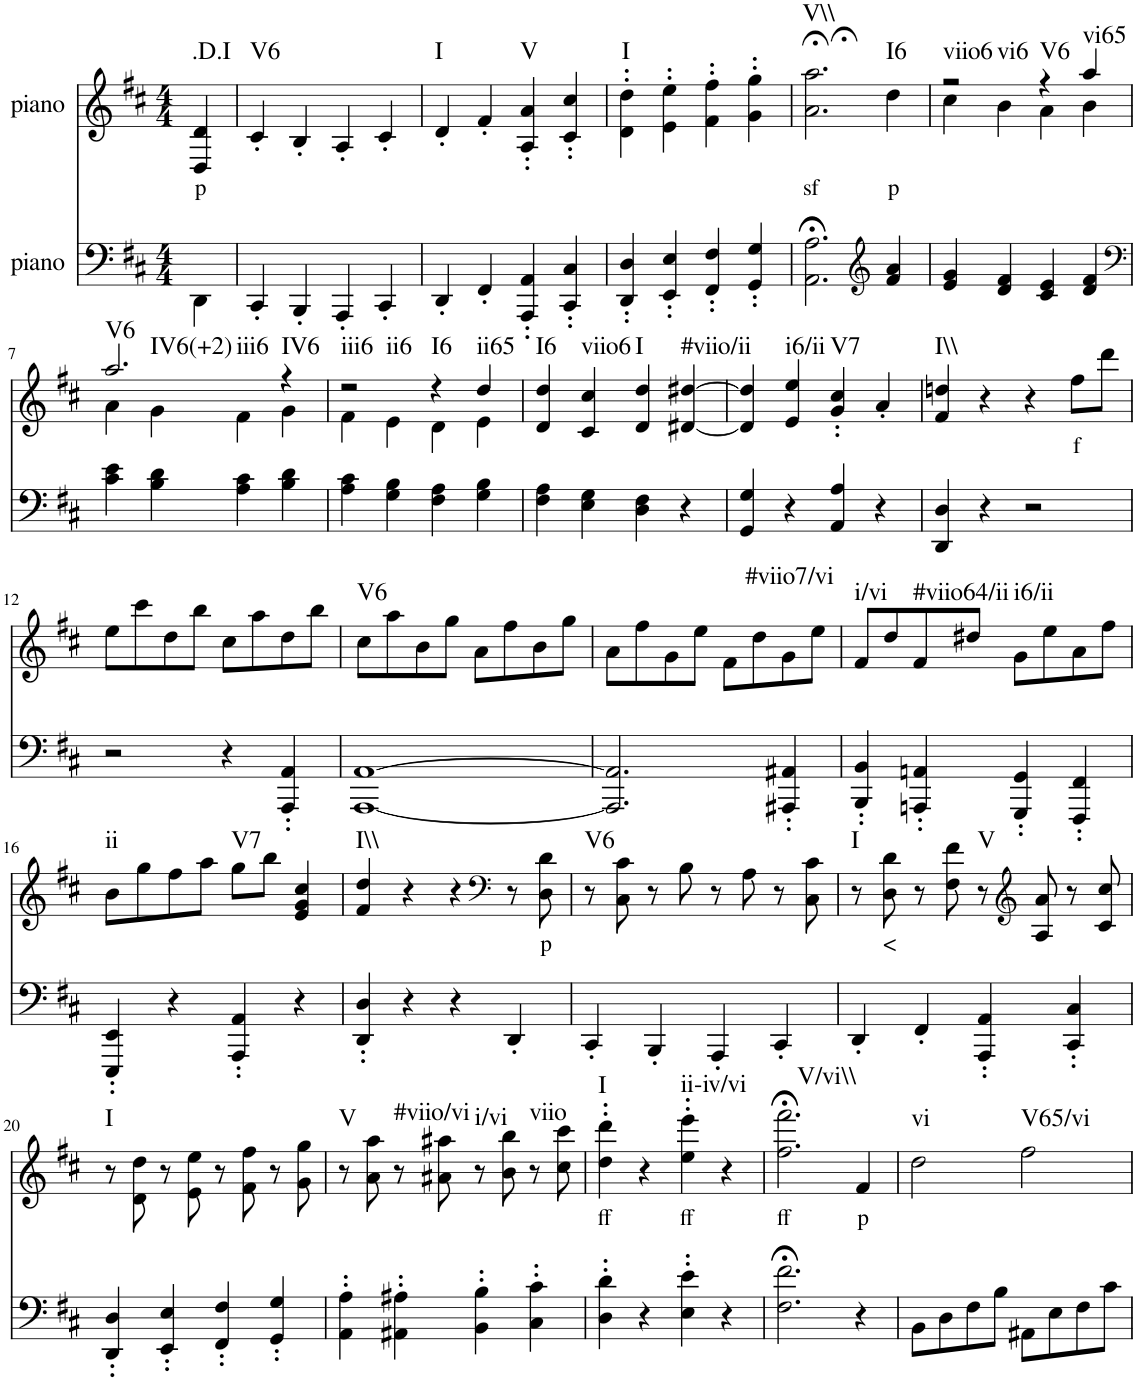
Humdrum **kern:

**kern	**kern	**text	**harte
*part2	*part1	*part1	*part1
*staff2	*staff1	*staff1	*
*I"piano	*I"piano	*	*
*I'Pno	*I'Pno	*	*
*clefF4	*clefG2	*	*
*k[f#c#]	*k[f#c#]	*	*
*D:	*D:	*	*
*M4/4	*M4/4	*	*
=1	=1	=1	=1
!	!	!LO:LY:b	!LO:H:kt=.D.I
4DD\	4D/ 4d/	p	N
=2	=2	=2	=2
!	!	!	!LO:H:kt=V6
4CC#'/	4c#'/	.	N
4BBB'/	4B'/	.	.
4AAA'/	4A'/	.	.
4CC#'/	4c#'/	.	.
=3	=3	=3	=3
!	!	!	!LO:H:kt=I
4DD'/	4d'/	.	N
4FF#'/	4f#'/	.	.
!	!	!	!LO:H:kt=V
4AAA/' 4AA/'	4A/' 4a/'	.	N
4CC#/' 4C#/'	4c#/' 4cc#/'	.	.
=4	=4	=4	=4
!	!	!	!LO:H:kt=I
4DD/' 4D/'	4d\' 4dd\'	.	N
4EE/' 4E/'	4e\' 4ee\'	.	.
4FF#/' 4F#/'	4f#\' 4ff#\'	.	.
4GG/' 4G/'	4g\' 4gg\'	.	.
=5	=5	=5	=5
!	!	!LO:LY:b	!LO:H:kt=V\\
2.AA\;< 2.A\;<	2.a\;< 2.aa\;<	sf	N
*clefG2	*	*	*
!	!	!LO:LY:b	!LO:H:kt=I6
4f#/ 4a/	4dd\	p	N
=6	=6	=6	=6
*	*^	*	*
!	!	!	!	!LO:H:n=1:kt=viio6
!	!	!	!	!LO:H:n=2:kt=vi6
4e/ 4g/	2r	4cc#\	.	N N
4d/ 4f#/	.	4b\	.	.
!	!	!	!	!LO:H:kt=V6
4c#/ 4e/	4r	4a\	.	N
!	!	!	!	!LO:H:kt=vi65
4d/ 4f#/	4aa/	4b\	.	N
!!LO:LB:g=z	!!
=7	=7	=7	=7	=7
*clefF4	*	*	*	*
!	!	!	!	!LO:H:n=1:kt=V6
!	!	!	!	!LO:H:n=2:kt=IV6(+2)
!	!	!	!	!LO:H:n=3:kt=iii6
4c#\ 4e\	2.aa/	4a\	.	N N N
4B\ 4d\	.	4g\	.	.
4A\ 4c#\	.	4f#\	.	.
!	!	!	!	!LO:H:kt=IV6
4B\ 4d\	4r	4g\	.	N
=8	=8	=8	=8	=8
!	!	!	!	!LO:H:n=1:kt=iii6
!	!	!	!	!LO:H:n=2:kt=ii6
4A\ 4c#\	2r	4f#\	.	N N
4G\ 4B\	.	4e\	.	.
!	!	!	!	!LO:H:kt=I6
4F#\ 4A\	4r	4d\	.	N
!	!	!	!	!LO:H:kt=ii65
4G\ 4B\	4dd/	4e\	.	N
=9	=9	=9	=9	=9
!	!	!	!	!LO:H:kt=I6
*	*v	*v	*	*
4F#\ 4A\	4d/ 4dd/	.	N
!	!	!	!LO:H:kt=viio6
4E\ 4G\	4c#/ 4cc#/	.	N
!	!	!	!LO:H:kt=I
4D\ 4F#\	4d/ 4dd/	.	N
!	!	!	!LO:H:kt=#viio/ii
4r	[4d#X/ [4dd#X/	.	N
=10	=10	=10	=10
4GG/ 4G/	4d#/] 4dd#/]	.	.
!	!	!	!LO:H:kt=i6/ii
4r	4e/ 4ee/	.	N
!	!	!	!LO:H:kt=V7
4AA/ 4A/	4g/' 4cc#/'	.	N
4r	4a'/	.	.
=11	=11	=11	=11
!	!	!	!LO:H:kt=I\\
4DD/ 4D/	4f#/ 4ddn/	.	N
4r	4r	.	.
2r	4r	.	.
!	!	!LO:LY:b	!
.	8ff#\L	f	.
.	8ddd\J	.	.
!!LO:LB:g=z
=12	=12	=12	=12
2r	8ee\L	.	.
.	8ccc#\	.	.
.	8dd\	.	.
.	8bb\J	.	.
4r	8cc#\L	.	.
.	8aa\	.	.
4AAA/' 4AA/'	8dd\	.	.
.	8bb\J	.	.
=13	=13	=13	=13
!	!	!	!LO:H:kt=V6
[1AAA [1AA	8cc#\L	.	N
.	8aa\	.	.
.	8b\	.	.
.	8gg\J	.	.
.	8a\L	.	.
.	8ff#\	.	.
.	8b\	.	.
.	8gg\J	.	.
=14	=14	=14	=14
2.AAA/] 2.AA/]	8a\L	.	.
.	8ff#\	.	.
.	8g\	.	.
.	8ee\J	.	.
.	8f#\L	.	.
.	8dd\	.	.
!	!	!	!LO:H:kt=#viio7/vi
4AAA#X/' 4AA#X/'	8g\	.	N
.	8ee\J	.	.
=15	=15	=15	=15
!	!	!	!LO:H:kt=i/vi
4BBB/' 4BB/'	8f#/L	.	N
.	8dd/	.	.
!	!	!	!LO:H:kt=#viio64/ii
4AAAn/' 4AAn/'	8f#/	.	N
.	8dd#X/J	.	.
!	!	!	!LO:H:kt=i6/ii
4GGG/' 4GG/'	8g\L	.	N
.	8ee\	.	.
4FFF#/' 4FF#/'	8a\	.	.
.	8ff#\J	.	.
!!LO:LB:g=z
=16	=16	=16	=16
!	!	!	!LO:H:kt=ii
4EEE/' 4EE/'	8b\L	.	N
.	8gg\	.	.
4r	8ff#\	.	.
.	8aa\J	.	.
!	!	!	!LO:H:kt=V7
4AAA/' 4AA/'	8gg\L	.	N
.	8bb\J	.	.
4r	4e/ 4g/ 4cc#/	.	.
=17	=17	=17	=17
!	!	!	!LO:H:kt=I\\
4DD/' 4D/'	4f#/ 4dd/	.	N
4r	4r	.	.
4r	4r	.	.
*	*clefF4	*	*
4DD'/	8r	.	.
!	!	!LO:LY:b	!
.	8D\ 8d\	p	.
=18	=18	=18	=18
!	!	!	!LO:H:kt=V6
4CC#'/	8r	.	N
.	8C#\ 8c#\	.	.
4BBB'/	8r	.	.
.	8B\	.	.
4AAA'/	8r	.	.
.	8A\	.	.
4CC#'/	8r	.	.
.	8C#\ 8c#\	.	.
=19	=19	=19	=19
!	!	!	!LO:H:kt=I
4DD'/	8r	.	N
!	!	!LO:LY:b	!
.	8D\ 8d\	<	.
4FF#'/	8r	.	.
.	8F#\ 8f#\	.	.
!	!	!	!LO:H:kt=V
4AAA/' 4AA/'	8r	.	N
*	*clefG2	*	*
.	8A/ 8a/	.	.
4CC#/' 4C#/'	8r	.	.
.	8c#/ 8cc#/	.	.
!!LO:LB:g=z
=20	=20	=20	=20
!	!	!	!LO:H:kt=I
4DD/' 4D/'	8r	.	N
.	8d\ 8dd\	.	.
4EE/' 4E/'	8r	.	.
.	8e\ 8ee\	.	.
4FF#/' 4F#/'	8r	.	.
.	8f#\ 8ff#\	.	.
4GG/' 4G/'	8r	.	.
.	8g\ 8gg\	.	.
=21	=21	=21	=21
!	!	!	!LO:H:kt=V
4AA\' 4A\'	8r	.	N
.	8a\ 8aa\	.	.
!	!	!	!LO:H:kt=#viio/vi
4AA#X\' 4A#X\'	8r	.	N
.	8a#X\ 8aa#X\	.	.
!	!	!	!LO:H:kt=i/vi
4BB\' 4B\'	8r	.	N
.	8b\ 8bb\	.	.
!	!	!	!LO:H:kt=viio
4C#\' 4c#\'	8r	.	N
.	8cc#\ 8ccc#\	.	.
=22	=22	=22	=22
!	!	!LO:LY:b	!LO:H:kt=I
4D\' 4d\'	4dd\' 4ddd\'	ff	N
4r	4r	.	.
!	!	!LO:LY:b	!LO:H:kt=ii-iv/vi
4E\' 4e\'	4ee\' 4eee\'	ff	N
4r	4r	.	.
=23	=23	=23	=23
!	!	!LO:LY:b	!LO:H:kt=V/vi\\
2.F#\;< 2.f#\;<	2.ff#\;< 2.fff#\;<	ff	N
!	!	!LO:LY:b	!
4r	4f#/	p	.
=24	=24	=24	=24
!	!	!	!LO:H:kt=vi
8BB\L	2dd\	.	N
8D\	.	.	.
8F#\	.	.	.
8B\J	.	.	.
!	!	!	!LO:H:kt=V65/vi
8AA#X\L	2ff#\	.	N
8E\	.	.	.
8F#\	.	.	.
8c#\J	.	.	.
=	=	=	=
*-	*-	*-	*-
